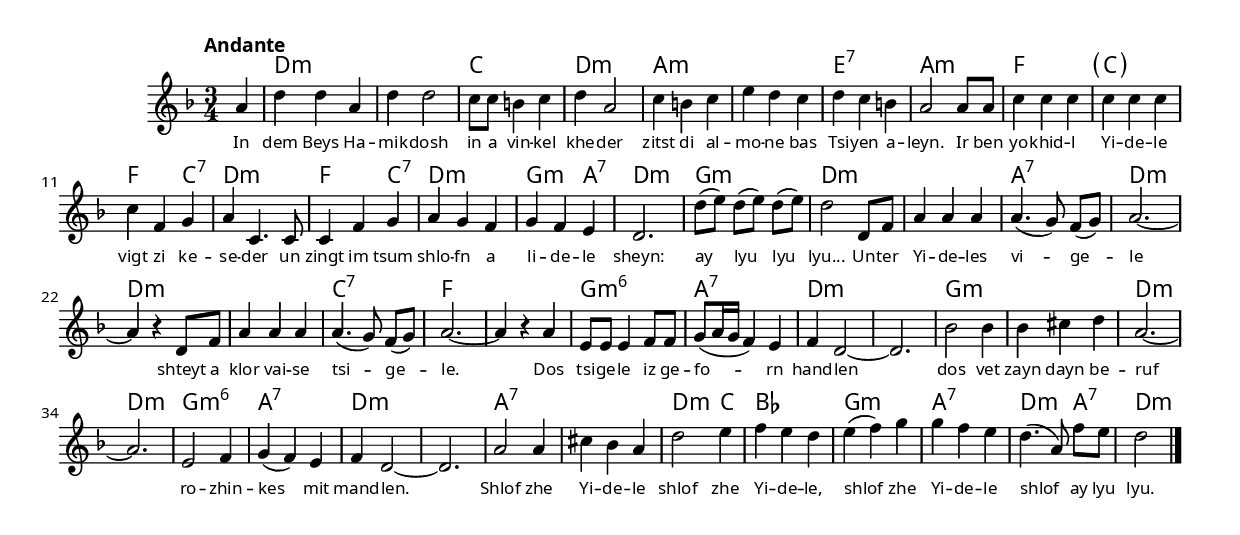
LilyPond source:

\version "2.18.2"
\language "english"

\include "../../../../templates/preamble.ly"

mel = \relative a' {
  \partial 4 { a4 } |
    d d a |
    d d2 |
    c8 c b4 c |
    d a2 |
    c4 b4 c |
    e d c |
    d c b |
    a2 a8 a
    c4 c c |
    c c c |
    c f, g |
    a c,4. c8 |
    c4 f g |
    a g f |
    g f e |
    d2. |
    d'8( e) d( e) d( e) |
    d2 \repeat unfold 2 {
      d,8 f |
      a4 a a |
      a4.( g8) f( g) |
      a2.~ |
      a4 r } a |
    e8 e e4 f8 f |
    g( a16 g f4) e |
    f d2~ |
    d2. |
    bf'2 bf4 |
    bf cs d |
    a2.~ |
    a |
    e2 f4 |
    g4( f) e |
    f d2~ |
    d2. |
    a'2 a4 |
    cs bf a |
    d2 e4 |
    f e d |
    e( f) g |
    g f e |
    d4.( a8) f'e|
    \end 2/4 d2
  }

acc = \chordmode {
  \partial 4 {s4}
  d2.:m |
  d:m |
  c: |
  d:m |
  a:m |
  a:m
  e:7 |
  a:m |
  f:  |
  \parenthesize c: |
  f2: c4:7|
  d2.:m |
  f2: c4:7 |
  d2.:m |
  g2:m a4:7 |
  d2.:m |
  g:m |
  d:m |
  d:m |
  a:7 |
  d:m |
  d:m |
  d:m |
  c:7 |
  f: |
  f: |
  g:m6 |
  a:7 |
  d:m |
  d:m |
  g:m |
  g:m |
  d:m |
  d:m |
  g:m6 |
  a:7 |
  d:m |
  d:m |
  a:7 |
  a:7 |
  d2:m c4: |
  bf2.: |
  g:m |
  a:7 |
  d2:m a4:7 |
  d2:m
  }

\score {
  <<
    \new ChordNames {
      \acc
    }
    \new Staff {
      \clef treble
      \key d \minor
      \time 3/4
      \tempo Andante
      \new Voice = "melody" {
        \mel
        \bar "|."
      }
    }
    \new Lyrics \lyricsto "melody" {
      In dem Beys Ha -- mik -- dosh
      in a vin -- kel khe -- der
      zitst di al -- mo -- ne bas Tsi -- yen a -- leyn.
      Ir ben yo -- khid -- l Yi -- de -- le vigt zi ke -- se -- der
      un zingt im tsum shlo -- fn
      a li -- de -- le sheyn:
      ay lyu lyu lyu…
      Un -- ter Yi -- de -- les vi -- ge -- le
      shteyt a klor vai -- se tsi -- ge -- le.
      Dos tsi -- ge -- le iz ge -- fo -- rn hand -- len
      dos vet zayn dayn be -- ruf
      ro -- zhin -- kes mit mand -- len.
      Shlof zhe Yi -- de -- le shlof zhe Yi -- de -- le, 
      shlof zhe Yi -- de -- le shlof ay lyu lyu.
    }
  >>
}
